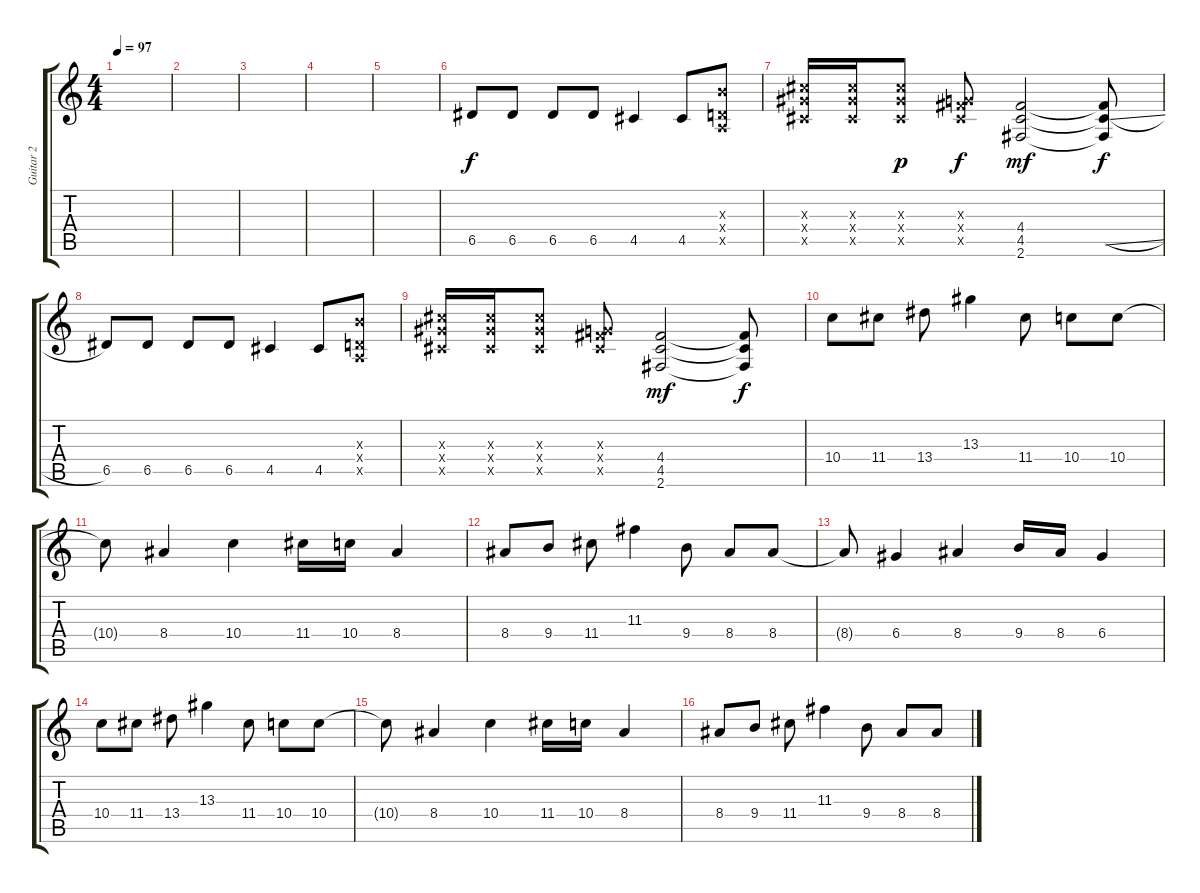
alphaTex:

\track ("Guitar 2             Jody Porter" "Guitar 2  ") {instrument overdrivenguitar}
\staff {score tabs}
\tuning (E4 B3 G3 D3 A2 E2) {hide}
\ts (4 4)
\tempo 97
\clef g2
\ks c
|
|
|
|
|
6.5.8{dy f} 6.5.8 6.5.8 6.5.8 4.5.4 4.5.8 (4.3{x} 0.4{x} 0.5{x}).8 |
(6.3{x} 6.4{x} 4.5{x}).16 (6.3{x} 6.4{x} 4.5{x}).16 (6.3{x} 6.4{x} 4.5{x}).8{dy p} (0.3{x} 4.4{x} 4.5{x}).8{dy f} (4.4 4.5 2.6).2{dy mf} (4.4{t} 4.5{sl t} 2.6{t}).8{dy f} |
6.5.8 6.5.8 6.5.8 6.5.8 4.5.4 4.5.8 (4.3{x} 0.4{x} 0.5{x}).8 |
(6.3{x} 6.4{x} 4.5{x}).16 (6.3{x} 6.4{x} 4.5{x}).16 (6.3{x} 6.4{x} 4.5{x}).8 (0.3{x} 4.4{x} 4.5{x}).8 (4.4 4.5 2.6).2{dy mf} (4.4{t} 4.5{t} 2.6{t}).8{dy f} |
10.4.8{volume 12} 11.4.8 13.4.8 13.3.4 11.4.8 10.4.8 10.4.8 |
10.4{t}.8 8.4.4 10.4.4 11.4.16 10.4.16 8.4.4 |
8.4.8 9.4.8 11.4.8 11.3.4 9.4.8 8.4.8 8.4.8 |
8.4{t}.8 6.4.4 8.4.4 9.4.16 8.4.16 6.4.4 |
10.4.8 11.4.8 13.4.8 13.3.4 11.4.8 10.4.8 10.4.8 |
10.4{t}.8 8.4.4 10.4.4 11.4.16 10.4.16 8.4.4 |
8.4.8 9.4.8 11.4.8 11.3.4 9.4.8 8.4.8 8.4.8
